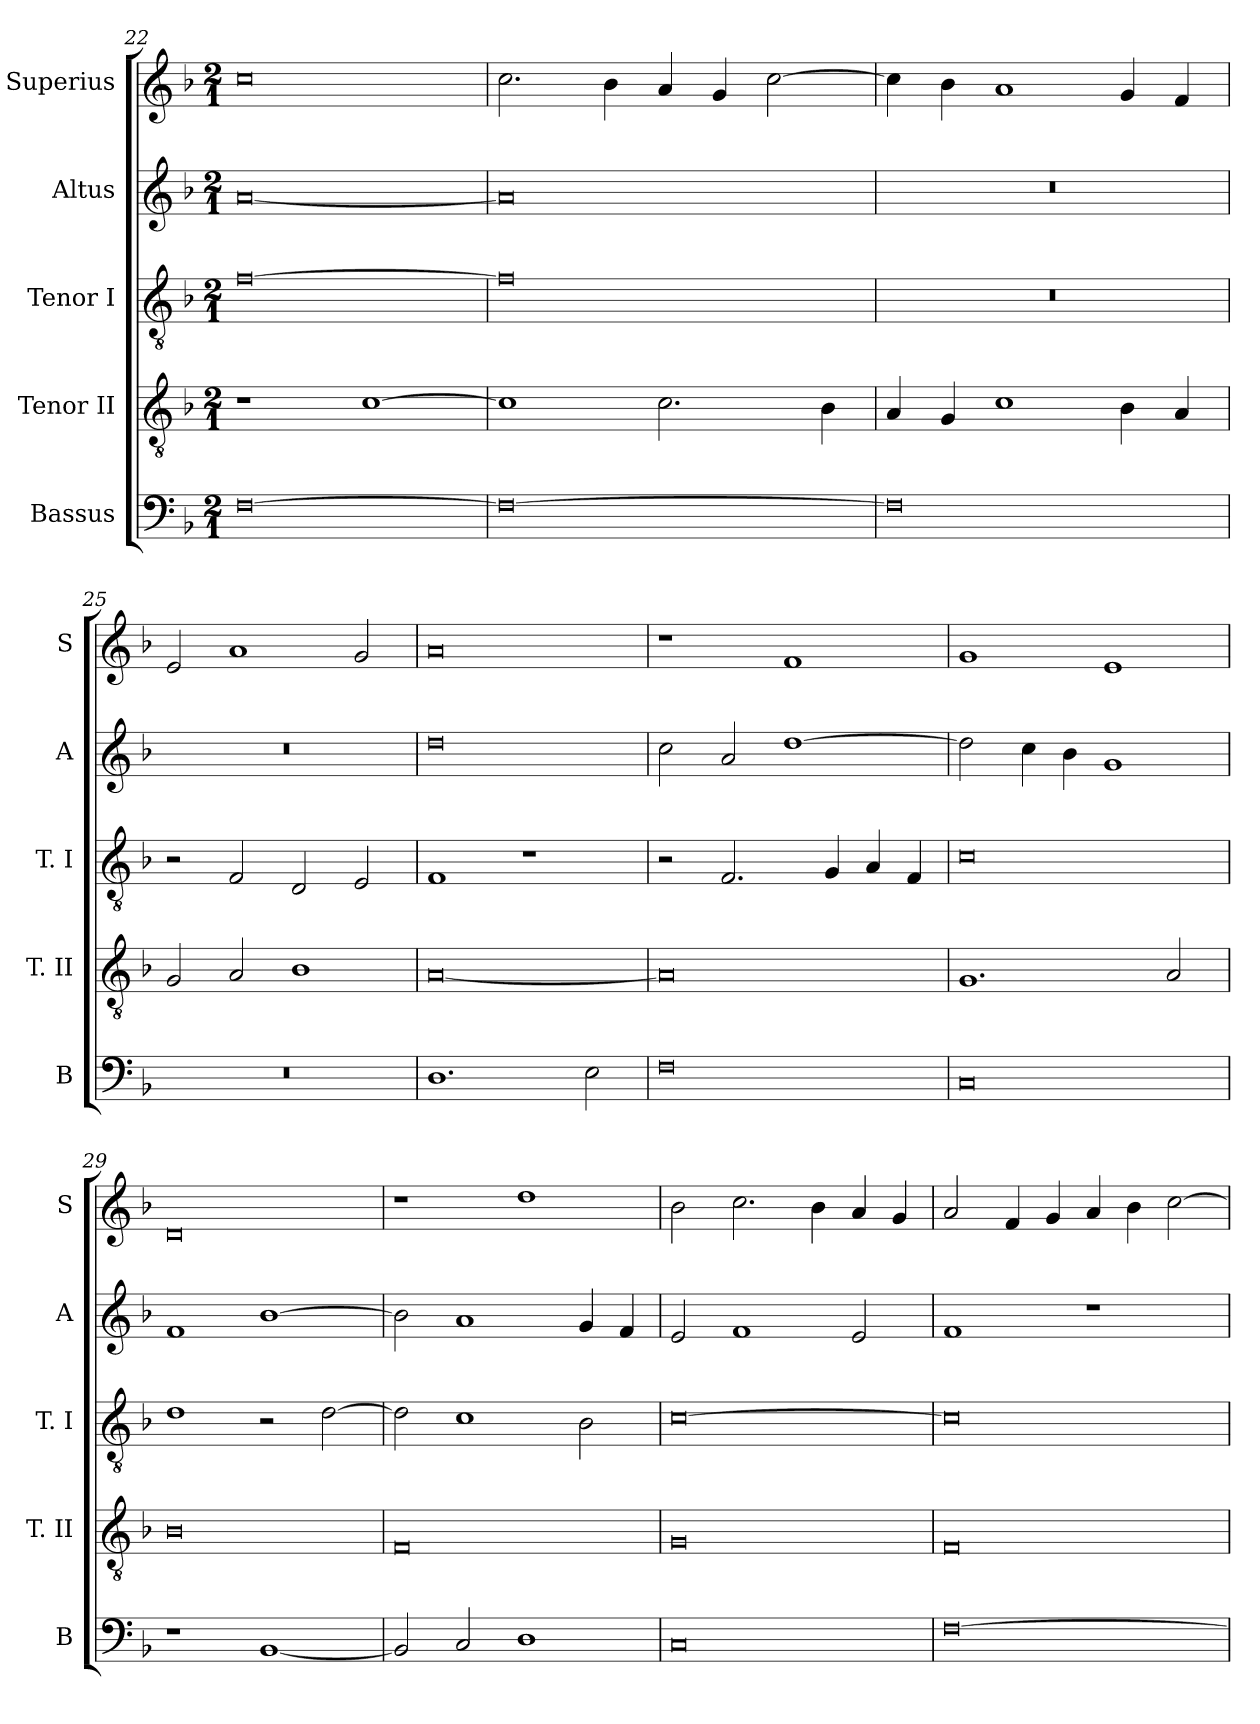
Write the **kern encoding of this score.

**kern	**kern	**kern	**kern	**kern
*part5	*part4	*part3	*part2	*part1
*staff5	*staff4	*staff3	*staff2	*staff1
*I"Bassus	*I"Tenor II	*I"Tenor I	*I"Altus	*I"Superius
*I'B	*I'T. II	*I'T. I	*I'A	*I'S
*clefF4	*clefGv2	*clefGv2	*clefG2	*clefG2
*k[b-]	*k[b-]	*k[b-]	*k[b-]	*k[b-]
*F:	*F:	*F:	*F:	*F:
*M2/1	*M2/1	*M2/1	*M2/1	*M2/1
=22	=22	=22	=22	=22
[0F	1r	[0f	[0a	0cc
.	[1c	.	.	.
=23	=23	=23	=23	=23
0F_	1c]	0f]	0a]	2.cc
.	.	.	.	4b-
.	2.c	.	.	4a
.	.	.	.	4g
.	.	.	.	[2cc
.	4B-	.	.	.
=24	=24	=24	=24	=24
0F]	4A	0r	0r	4cc]
.	4G	.	.	4b-
.	1c	.	.	1a
.	4B-	.	.	4g
.	4A	.	.	4f
=25	=25	=25	=25	=25
0r	2G	2r	0r	2e
.	2A	2F	.	1a
.	1B-	2D	.	.
.	.	2E	.	2g
=26	=26	=26	=26	=26
1.D	[0A	1F	0dd	0a
.	.	1r	.	.
2E	.	.	.	.
=27	=27	=27	=27	=27
0F	0A]	2r	2cc	1r
.	.	2.F	2a	.
.	.	.	[1dd	1f
.	.	4G	.	.
.	.	4A	.	.
.	.	4F	.	.
=28	=28	=28	=28	=28
0C	1.G	0c	2dd]	1g
.	.	.	4cc	.
.	.	.	4b-	.
.	.	.	1g	1e
.	2A	.	.	.
=29	=29	=29	=29	=29
1r	0B-	1d	1f	0d
[1BB-	.	2r	[1b-	.
.	.	[2d	.	.
=30	=30	=30	=30	=30
2BB-]	0F	2d]	2b-]	1r
2C	.	1c	1a	.
1D	.	.	.	1dd
.	.	2B-	4g	.
.	.	.	4f	.
=31	=31	=31	=31	=31
0C	0G	[0c	2e	2b-
.	.	.	1f	2.cc
.	.	.	.	4b-
.	.	.	2e	4a
.	.	.	.	4g
=32	=32	=32	=32	=32
[0F	0F	0c]	1f	2a
.	.	.	.	4f
.	.	.	.	4g
.	.	.	1r	4a
.	.	.	.	4b-
.	.	.	.	[2cc
=	=	=	=	=
*-	*-	*-	*-	*-
